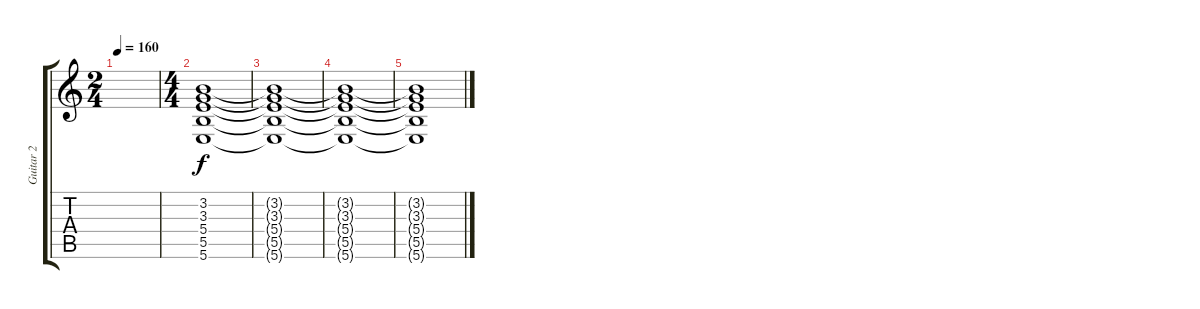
\track ("Guitar 2" "Guitar 2") {instrument distortionguitar}
\staff {score tabs}
\tuning (Db4 Ab3 E3 B2 Gb2 B1) {hide}
\ts (2 4)
\tempo 160
\clef g2
\ks c
|
\ts (4 4)
(3.2 3.3 5.4 5.5 5.6).1 |
(3.2{t} 3.3{t} 5.4{t} 5.5{t} 5.6{t}).1 |
(3.2{t} 3.3{t} 5.4{t} 5.5{t} 5.6{t}).1 |
(3.2{t} 3.3{t} 5.4{t} 5.5{t} 5.6{t}).1
